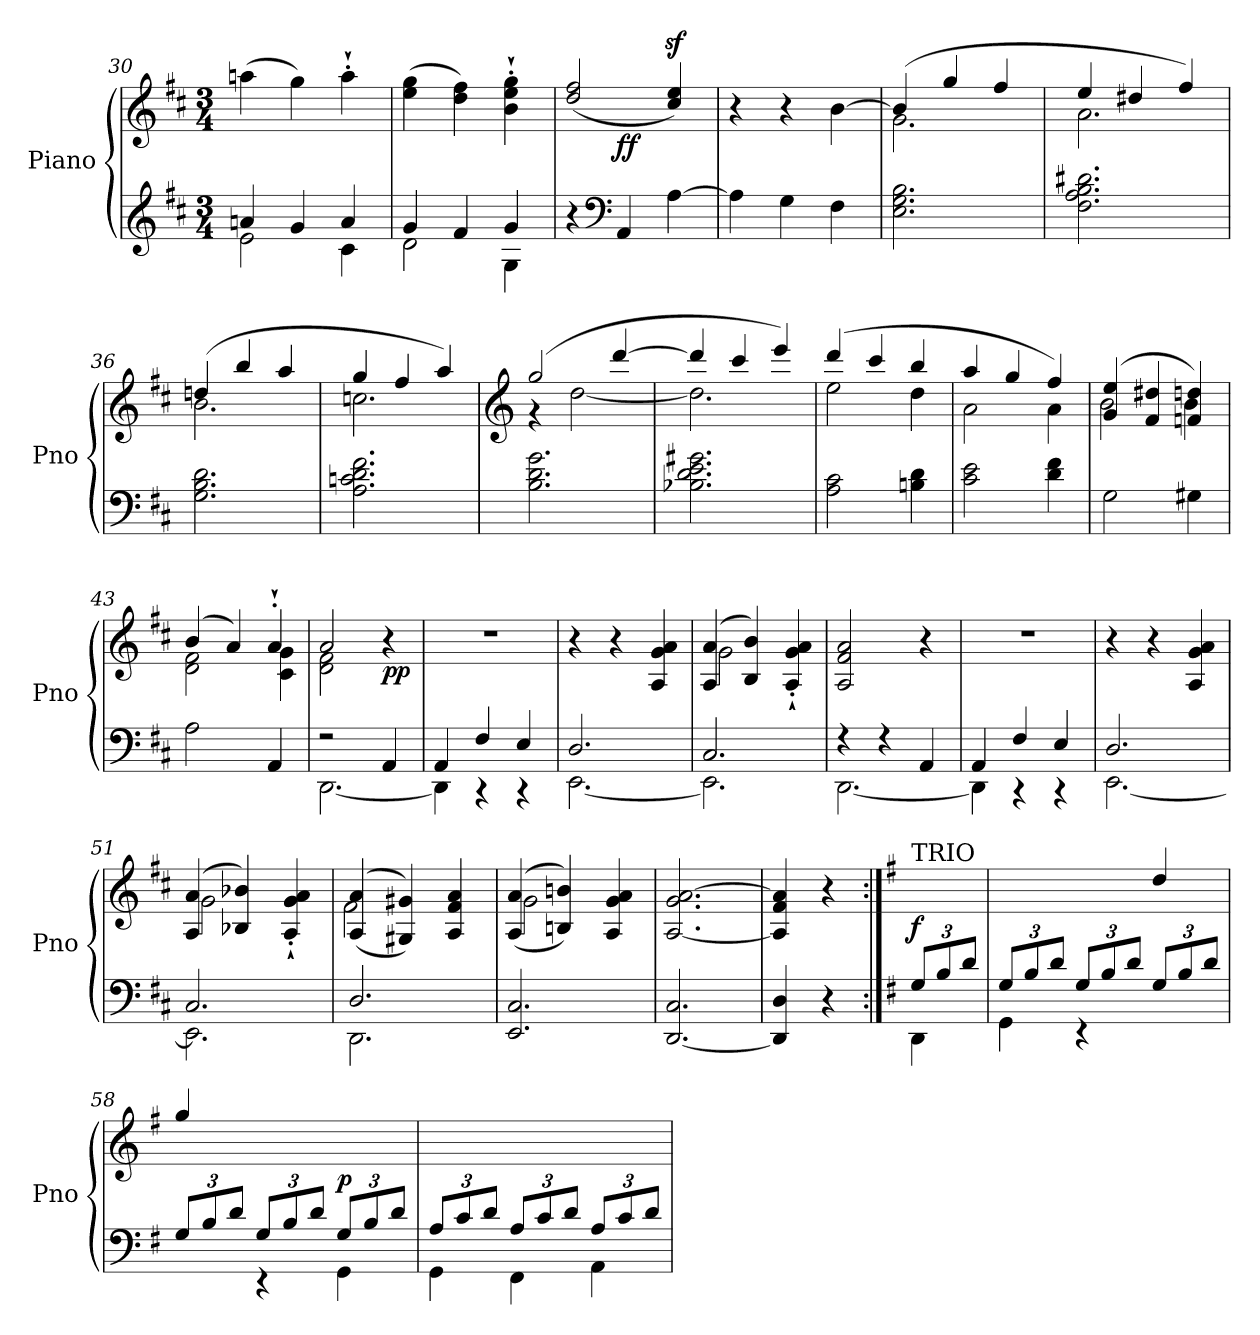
**kern	**kern	**dynam
*part1	*part1	*part1
*staff2	*staff1	*staff1/2
*I"Piano	*	*
*I'Pno	*	*
*clefG2	*clefG2	*
*k[f#c#]	*k[f#c#]	*
*D:	*D:	*
*M3/4	*M3/4	*
=30	=30	=30
*^	*	*
4an/	2e\	(>4aan\	.
4g/	.	4gg\)	.
4a/	4c#\	4aa'`\	.
=31	=31	=31	=31
4g/	2d\	(>4ee\ 4gg\	.
4f#/	.	4dd\ 4ff#\)	.
4g/	4G\	4b\'` 4ee\'` 4gg\'`	.
*v	*v	*	*
=32	=32	=32
*	*^	*
4r	(<2dd/ 2ff#/	4ryy	.
*clefF4	*	*	*
!	!	!	!LO:DY:b
4AA/	.	2ryy	ff
[4A\	4cc#/z< 4ee/z<)	.	.
*	*v	*v	*
=33	=33	=33
4A\]	4r	.
4G\	4r	.
4F#\	[4b\	.
=34	=34	=34
*	*^	*
2.E\ 2.G\ 2.B\	(>4b/]	2.g\	.
.	4gg/	.	.
.	4ff#/	.	.
=35	=35	=35	=35
2.F#\ 2.A\ 2.B\ 2.d#X\	4ee/	2.a\	.
.	4dd#X/	.	.
.	4ff#/)	.	.
=36	=36	=36	=36
2.G\ 2.B\ 2.d\	(>4ddn/	2.b\	.
.	4bb/	.	.
.	4aa/	.	.
=37	=37	=37	=37
2.A\ 2.cn\ 2.d\ 2.f#\	4gg/	2.ccn\	.
.	4ff#/	.	.
.	4aa/)	.	.
!!LO:LB:g=z	!!
=38	=38	=38	=38
*	*clefG2	*	*
2.B\ 2.d\ 2.g\	(>2gg/	4r	.
.	.	[2dd\	.
.	[4ddd/	.	.
=39	=39	=39	=39
2.B-X\ 2.d\ 2.e\ 2.g#X\	4ddd/]	2.dd\]	.
.	4ccc#/	.	.
.	4eee/)	.	.
=40	=40	=40	=40
2A\ 2c#\	(>4ddd/	2ee\	.
.	4ccc#/	.	.
4Bn\ 4d\	4bb/	4dd\	.
=41	=41	=41	=41
2c#\ 2e\	4aa/	2a\	.
.	4gg/	.	.
4d\ 4f#\	4ff#/)	4a\	.
=42	=42	=42	=42
2G\	(>4g/ 4ee/	2b\	.
.	4f#/ 4dd#X/	.	.
4G#X\	4fn/ 4ddn/)	4b\	.
=43	=43	=43	=43
2A\	(>4b/	2d\ 2f#\	.
.	4a/)	.	.
4AA/	4a'`/	4c#\ 4g\	.
=44	=44	=44	=44
*^	*	*	*
2r	[2.DD\	2a/	2d\ 2f#\	.
!	!	!	!	!LO:DY:b
4AA/	.	4r	4ryy	pp
*	*	*v	*v	*
=45	=45	=45	=45
4AA/	4DD\]	2.r	.
4F#/	4r	.	.
4E/	4r	.	.
=46	=46	=46	=46
2.D/	[2.EE\	4r	.
.	.	4r	.
.	.	4A/ 4g/ 4a/	.
!!LO:PB:g=z
=47	=47	=47	=47
*	*	*^	*
2.C#/	2.EE\]	(>4A/ 4a/	2g\	.
.	.	4B/ 4b/)	.	.
.	.	4A/'` 4g/'` 4a/'`	4ryy	.
*	*	*v	*v	*
=48	=48	=48	=48
4r	[2.DD\	2A/ 2f#/ 2a/	.
4r	.	.	.
4AA/	.	4r	.
=49	=49	=49	=49
4AA/	4DD\]	2.r	.
4F#/	4r	.	.
4E/	4r	.	.
=50	=50	=50	=50
2.D/	[2.EE\	4r	.
.	.	4r	.
.	.	4A/ 4g/ 4a/	.
=51	=51	=51	=51
*	*	*^	*
2.C#/	2.EE\]	(>4A/ 4a/	2g\	.
.	.	4B-X/ 4b-X/)	.	.
.	.	4A/'` 4g/'` 4a/'`	4ryy	.
=52	=52	=52	=52	=52
2.D/	2.DD\	(>(>4A/ 4a/	2f#\	.
.	.	4G#X/ 4g#X/))	.	.
.	.	4A/ 4f#/ 4a/	4ryy	.
*v	*v	*	*	*
=53	=53	=53	=53
2.EE/ 2.C#/	(>(>4A/ 4a/	2g\	.
.	4Bn/ 4bn/))	.	.
.	4A/ 4g/ 4a/	4ryy	.
*	*v	*v	*
=54	=54	=54
[2.DD/ 2.C#/	[2.A/ 2.g/ [2.a/	.
=55	=55	=55
4DD/] 4D/	4A/] 4f#/ 4a/]	.
4r	4r	.
!!LO:LB:g=z
=56:|!	=56:|!	=56:|!
*k[f#]	*k[f#]	*
*G:	*G:	*
*Xbrackettup	*	*
*^	*	*
!	!	!LO:TX:a:t=TRIO	!
!	!	!	!LO:DY:a=2
12G/L	4DD\	4ryy	f
12B/	.	.	.
12d/J	.	.	.
=57	=57	=57	=57
12G/L	4GG\	2ryy	.
12B/	.	.	.
12d/J	.	.	.
12G/L	4r	.	.
12B/	.	.	.
12d/J	.	.	.
12G/L	4ryy	4dd/	.
12B/	.	.	.
12d/J	.	.	.
=58	=58	=58	=58
12G/L	4ryy	4gg/	.
12B/	.	.	.
12d/J	.	.	.
12G/L	4r	2ryy	.
12B/	.	.	.
12d/J	.	.	.
!	!	!	!LO:DY:a=2
12G/L	4GG\	.	p
12B/	.	.	.
12d/J	.	.	.
=59	=59	=59	=59
12A/L	4GG\	2.ryy	.
12c/	.	.	.
12d/J	.	.	.
12A/L	4FF#\	.	.
12c/	.	.	.
12d/J	.	.	.
12A/L	4AA\	.	.
12c/	.	.	.
12d/J	.	.	.
*v	*v	*	*
=	=	=
*-	*-	*-
